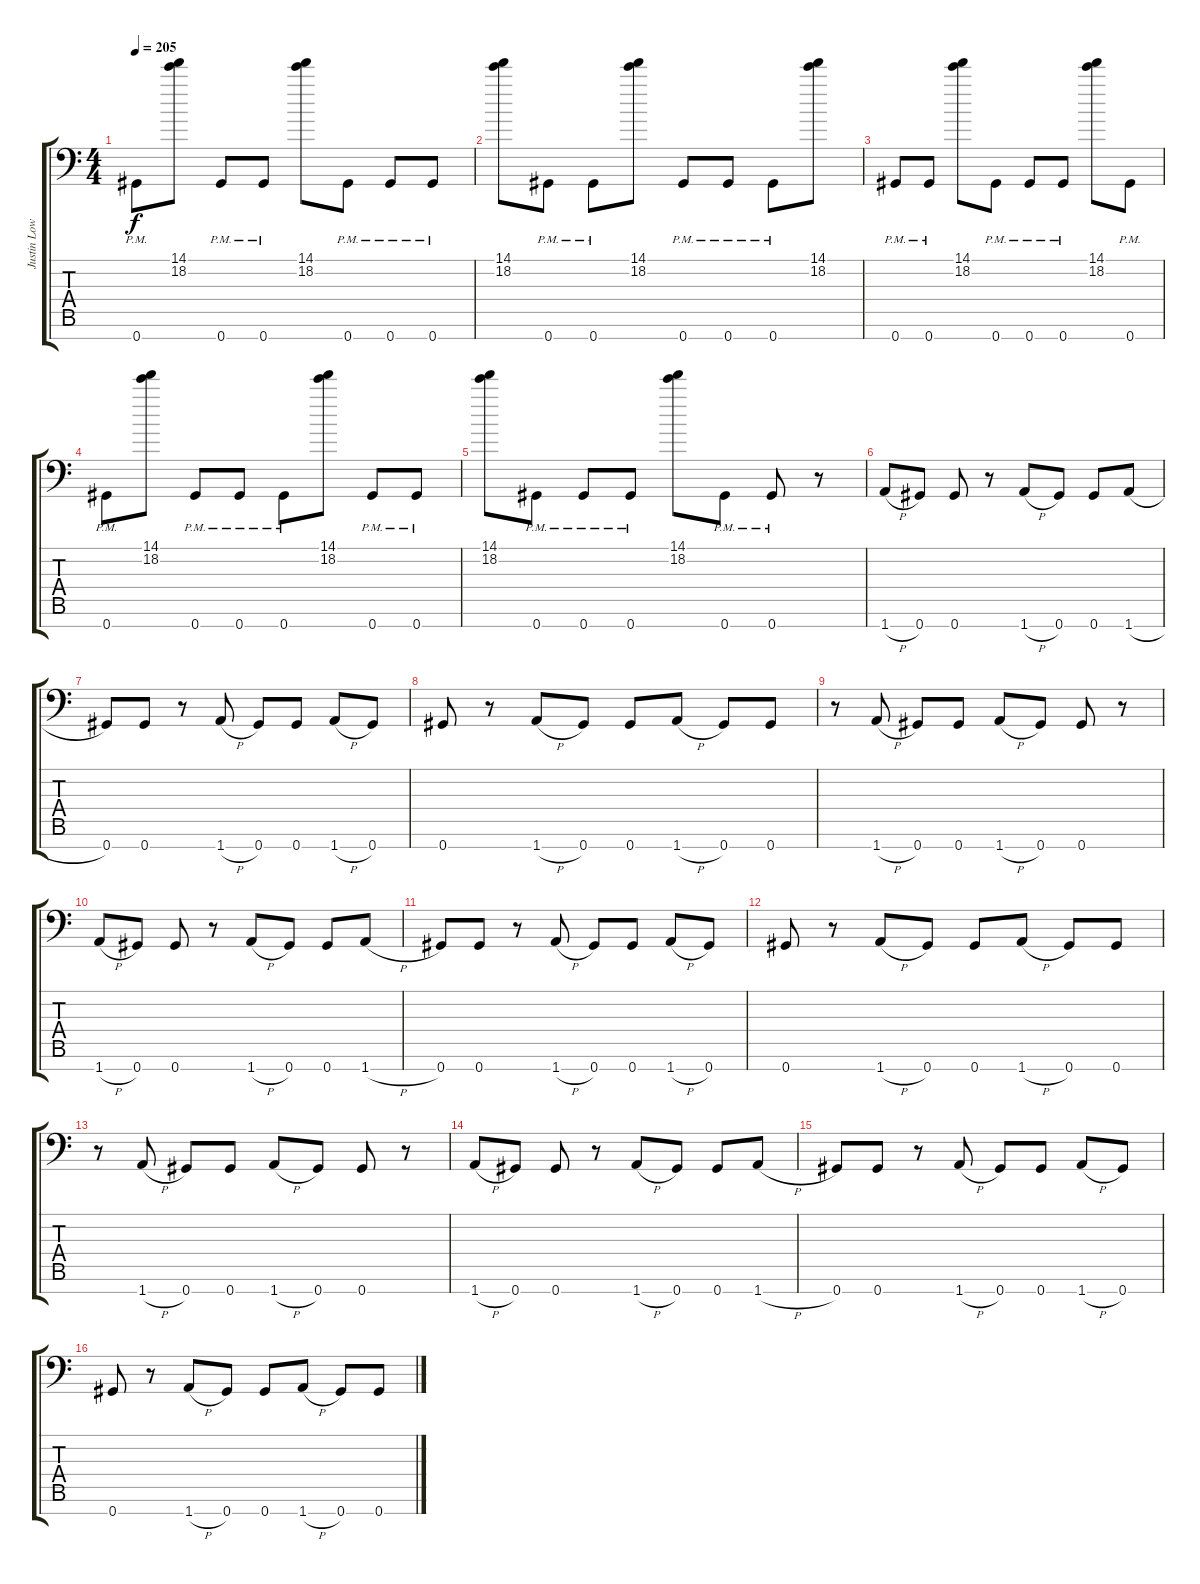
\track ("Justin Lowe" "Justin Low") {instrument distortionguitar}
\staff {score tabs}
\tuning (Eb4 Bb3 Gb3 Db3 Ab2 Eb2 Ab1) {hide}
\ts (4 4)
\tempo 205
\clef f4
\ks c
0.7{pm}.8{dy f} (14.1 18.2).8 0.7{pm}.8 0.7{pm}.8 (14.1 18.2).8 0.7{pm}.8 0.7{pm}.8 0.7{pm}.8 |
(14.1 18.2).8 0.7{pm}.8 0.7{pm}.8 (14.1 18.2).8 0.7{pm}.8 0.7{pm}.8 0.7{pm}.8 (14.1 18.2).8 |
0.7{pm}.8 0.7{pm}.8 (14.1 18.2).8 0.7{pm}.8 0.7{pm}.8 0.7{pm}.8 (14.1 18.2).8 0.7{pm}.8 |
0.7{pm}.8 (14.1 18.2).8 0.7{pm}.8 0.7{pm}.8 0.7{pm}.8 (14.1 18.2).8 0.7{pm}.8 0.7{pm}.8 |
(14.1 18.2).8 0.7{pm}.8 0.7{pm}.8 0.7{pm}.8 (14.1 18.2).8 0.7{pm}.8 0.7{pm}.8 r.8 |
1.7{h}.8 0.7.8 0.7.8 r.8 1.7{h}.8 0.7.8 0.7.8 1.7{h}.8 |
0.7.8 0.7.8 r.8 1.7{h}.8 0.7.8 0.7.8 1.7{h}.8 0.7.8 |
0.7.8 r.8 1.7{h}.8 0.7.8 0.7.8 1.7{h}.8 0.7.8 0.7.8 |
r.8 1.7{h}.8 0.7.8 0.7.8 1.7{h}.8 0.7.8 0.7.8 r.8 |
1.7{h}.8 0.7.8 0.7.8 r.8 1.7{h}.8 0.7.8 0.7.8 1.7{h}.8 |
0.7.8 0.7.8 r.8 1.7{h}.8 0.7.8 0.7.8 1.7{h}.8 0.7.8 |
0.7.8 r.8 1.7{h}.8 0.7.8 0.7.8 1.7{h}.8 0.7.8 0.7.8 |
r.8 1.7{h}.8 0.7.8 0.7.8 1.7{h}.8 0.7.8 0.7.8 r.8 |
1.7{h}.8 0.7.8 0.7.8 r.8 1.7{h}.8 0.7.8 0.7.8 1.7{h}.8 |
0.7.8 0.7.8 r.8 1.7{h}.8 0.7.8 0.7.8 1.7{h}.8 0.7.8 |
0.7.8 r.8 1.7{h}.8 0.7.8 0.7.8 1.7{h}.8 0.7.8 0.7.8
